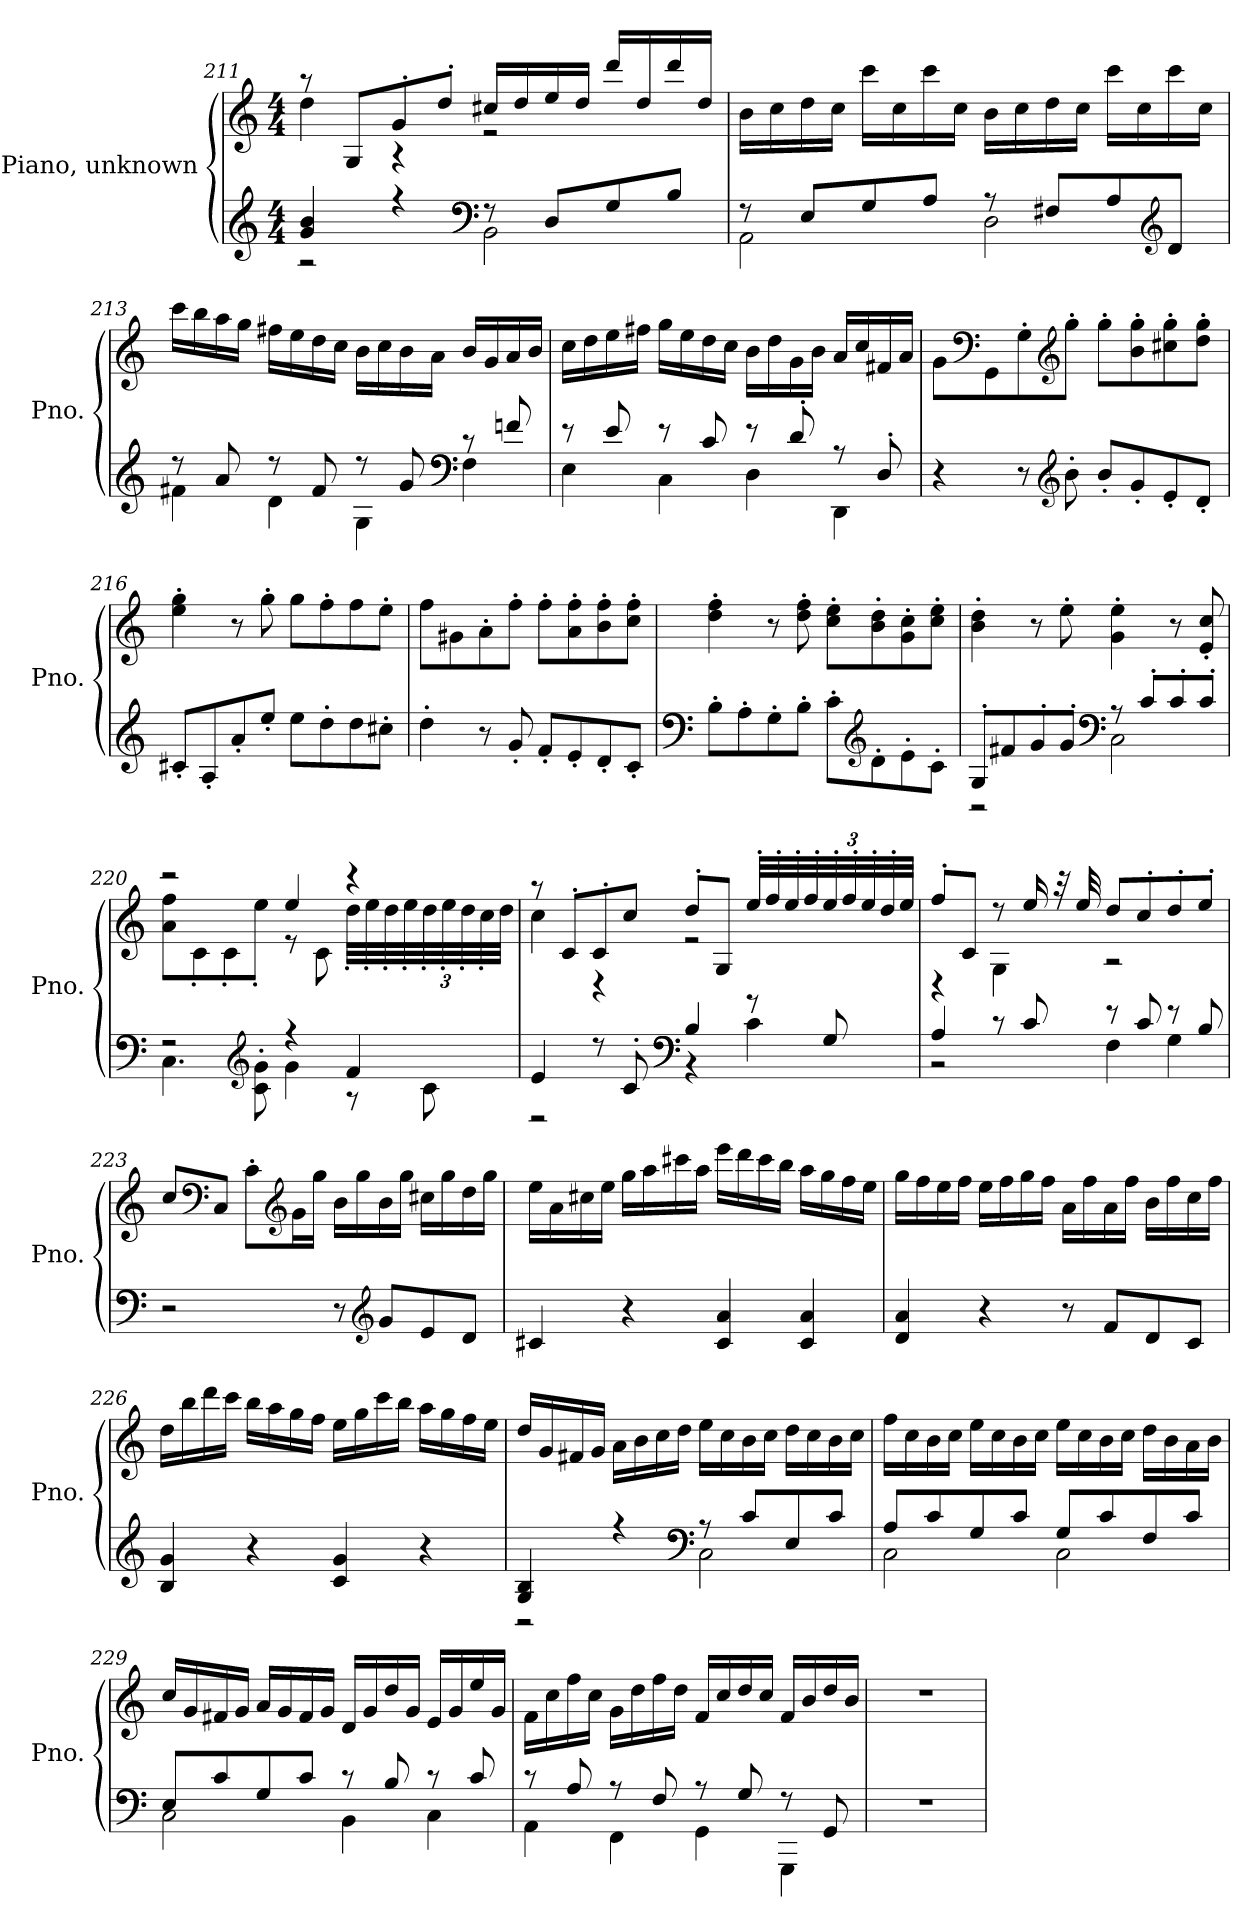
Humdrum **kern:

**kern	**kern
*part1	*part1
*staff2	*staff1
*I"Piano, unknown	*
*I'Pno.	*
*clefG2	*clefG2
*k[]	*k[]
*M4/4	*M4/4
=211	=211
*^	*^
4g/ 4b/	2r	8r	4dd\
.	.	8G/L	.
4r	.	8g'/	4r
.	.	8dd'/J	.
*clefF4	*	*	*
8r	2BB\	16cc#X/LL	2r
.	.	16dd/	.
8D/L	.	16ee/	.
.	.	16dd/JJ	.
8G/	.	16ddd/LL	.
.	.	16dd/	.
8B/J	.	16ddd/	.
.	.	16dd/JJ	.
*	*	*v	*v
!!LO:LB:g=z
=212	=212	=212
8r	2AA\	16b\LL
.	.	16cc\
8E/L	.	16dd\
.	.	16cc\JJ
8G/	.	16ccc\LL
.	.	16cc\
8A/J	.	16ccc\
.	.	16cc\JJ
8r	2D\	16b\LL
.	.	16cc\
8F#X/L	.	16dd\
.	.	16cc\JJ
8A/	.	16ccc\LL
.	.	16cc\
*clefG2	*	*
8d/J	.	16ccc\
.	.	16cc\JJ
=213	=213	=213
8r	4f#X\	16ccc\LL
.	.	16bb\
8a/	.	16aa\
.	.	16gg\JJ
8r	4d\	16ff#X\LL
.	.	16ee\
8f#/	.	16dd\
.	.	16cc\JJ
8r	4G\	16b\LL
.	.	16cc\
8g/	.	16b\
.	.	16a\JJ
*clefF4	*	*
8r	4F\	16b/LL
.	.	16g/
8fn/	.	16a/
.	.	16b/JJ
!!LO:LB:g=z
=214	=214	=214
8r	4E\	16cc\LL
.	.	16dd\
8e/	.	16ee\
.	.	16ff#X\JJ
8r	4C\	16gg\LL
.	.	16ee\
8c/	.	16dd\
.	.	16cc\JJ
8r	4D\	16b\LL
.	.	16dd\
8d'/	.	16g\
.	.	16b\JJ
8r	4DD\	16a/LL
.	.	16cc/
8D'/	.	16f#X/
.	.	16a/JJ
*v	*v	*
=215	=215
4r	8g\L
*	*clefF4
.	8GG\
8r	8G'\
*clefG2	*clefG2
8b'\	8gg'\J
8b'/L	8gg'\L
8g'/	8b\' 8gg\'
8e'/	8cc#X\' 8gg\'
8d'/J	8dd\' 8gg\'J
=216	=216
8c#X'/L	4ee\' 4gg\'
8A'/	.
8a'/	8r
8ee'/J	8gg'\
8ee\L	8gg\L
8dd'\	8ff'\
8dd\	8ff\
8cc#X'\J	8ee'\J
!!LO:LB:g=z
=217	=217
4dd'\	8ff\L
.	8g#X\
8r	8a'\
8g'/	8ff'\J
8f'/L	8ff'\L
8e'/	8a\' 8ff\'
8d'/	8b\' 8ff\'
8c'/J	8cc\' 8ff\'J
=218	=218
*clefF4	*
8B'\L	4dd\' 4ff\'
8A'\	.
8G'\	8r
8B'\J	8dd\' 8ff\'
8c'\L	8cc\' 8ee\'L
*clefG2	*
8d'\	8b\' 8dd\'
8e'\	8g\' 8cc\'
8c'\J	8cc\' 8ee\'J
=219	=219
*^	*
8G'/L	2r	4b\' 4dd\'
8f#X/	.	.
8g'/	.	8r
8g'/J	.	8ee'\
*clefF4	*	*
8r	2C\	4g\' 4ee\'
8c'/L	.	.
8c'/	.	8r
8c'/J	.	8e/' 8cc/'
!!LO:LB:g=z
=220	=220	=220
*	*	*^
2r	4.C\	2r	8a\ 8ff\L
.	.	.	8c'\
.	.	.	8c'\
*clefG2	*	*	*
.	8c\' 8g\'	.	8ee'\J
4r	4g\	4ee/	8r
.	.	.	8c\
4f/	8r	4r	32dd'\LLL
.	.	.	32ee'\
.	.	.	32dd'\
.	.	.	32ee'\
*	*	*	*Xbrackettup
.	8c\	.	48dd'\
.	.	.	48ee'\
.	.	.	48dd'\
.	.	.	32cc'\
.	.	.	32dd\JJJ
=221	=221	=221	=221
4e/	2r	8r	4cc\
.	.	8c'/L	.
8r	.	8c'/	4r
8c'/	.	8cc/J	.
*clefF4	*	*	*
4B/	4r	8dd'/L	2r
.	.	8G/J	.
8r	4c\	32ee'/LLL	.
.	.	32ff'/	.
.	.	32ee'/	.
.	.	32ff'/	.
8G/	.	48ee'/	.
.	.	48ff'/	.
.	.	48ee'/	.
.	.	32dd'/	.
.	.	32ee/JJJ	.
=222	=222	=222	=222
4A/	2r	8ff'/L	4r
.	.	8c/J	.
8r	.	8r	4G\
8c/	.	16ee/	.
.	.	32r	.
.	.	32ee/	.
8r	4F\	8dd/L	2r
8c/	.	8cc'/	.
8r	4G\	8dd'/	.
8B/	.	8ee'/J	.
*v	*v	*	*
*	*v	*v
!!LO:PB:g=z
=223	=223
2r	8cc/L
*	*clefF4
.	8C/J
.	8c'\L
*	*clefG2
.	16g\L
.	16gg\JJ
8r	16b\LL
.	16gg\
*clefG2	*
8g/L	16b\
.	16gg\JJ
8e/	16cc#X\LL
.	16gg\
8d/J	16dd\
.	16gg\JJ
=224	=224
4c#X/	16ee\LL
.	16a\
.	16cc#X\
.	16ee\JJ
4r	16gg\LL
.	16aa\
.	16ccc#X\
.	16aa\JJ
4c#/ 4a/	16eee\LL
.	16ddd\
.	16ccc#\
.	16bb\JJ
4c#/ 4a/	16aa\LL
.	16gg\
.	16ff\
.	16ee\JJ
!!LO:LB:g=z
=225	=225
4d/ 4a/	16gg\LL
.	16ff\
.	16ee\
.	16ff\JJ
4r	16ee\LL
.	16ff\
.	16gg\
.	16ff\JJ
8r	16a\LL
.	16ff\
8f/L	16a\
.	16ff\JJ
8d/	16b\LL
.	16ff\
8c/J	16cc\
.	16ff\JJ
=226	=226
4B/ 4g/	16dd\LL
.	16bb\
.	16ddd\
.	16ccc\JJ
4r	16bb\LL
.	16aa\
.	16gg\
.	16ff\JJ
4c/ 4g/	16ee\LL
.	16gg\
.	16ccc\
.	16bb\JJ
4r	16aa\LL
.	16gg\
.	16ff\
.	16ee\JJ
!!LO:LB:g=z
=227	=227
*^	*
4G/ 4B/	2r	16dd/LL
.	.	16g/
.	.	16f#X/
.	.	16g/JJ
4r	.	16a\LL
.	.	16b\
.	.	16cc\
.	.	16dd\JJ
*clefF4	*	*
8r	2C\	16ee\LL
.	.	16cc\
8c/L	.	16b\
.	.	16cc\JJ
8E/	.	16dd\LL
.	.	16cc\
8c/J	.	16b\
.	.	16cc\JJ
=228	=228	=228
8A/L	2C\	16ff\LL
.	.	16cc\
8c/	.	16b\
.	.	16cc\JJ
8G/	.	16ee\LL
.	.	16cc\
8c/J	.	16b\
.	.	16cc\JJ
8G/L	2C\	16ee\LL
.	.	16cc\
8c/	.	16b\
.	.	16cc\JJ
8F/	.	16dd\LL
.	.	16b\
8c/J	.	16a\
.	.	16b\JJ
!!LO:LB:g=z
=229	=229	=229
8E/L	2C\	16cc/LL
.	.	16g/
8c/	.	16f#X/
.	.	16g/JJ
8G/	.	16a/LL
.	.	16g/
8c/J	.	16f#/
.	.	16g/JJ
8r	4BB\	16d/LL
.	.	16g/
8B/	.	16dd/
.	.	16g/JJ
8r	4C\	16e/LL
.	.	16g/
8c/	.	16ee/
.	.	16g/JJ
=230	=230	=230
8r	4AA\	16f\LL
.	.	16cc\
8A/	.	16ff\
.	.	16cc\JJ
8r	4FF\	16g\LL
.	.	16dd\
8F/	.	16ff\
.	.	16dd\JJ
8r	4GG\	16f/LL
.	.	16cc/
8G/	.	16dd/
.	.	16cc/JJ
8r	4GGG\	16f/LL
.	.	16b/
8GG/	.	16dd/
.	.	16b/JJ
*v	*v	*
=231	=231
1r	1r
=	=
*-	*-
